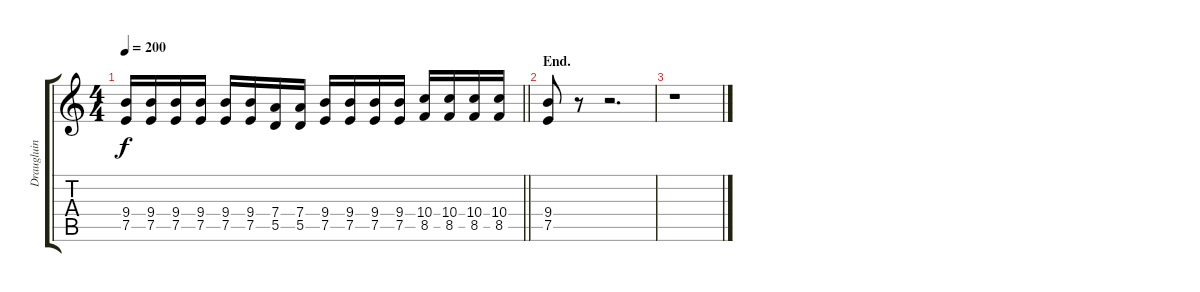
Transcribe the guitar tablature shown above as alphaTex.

\track ("Draugluin" "Draugluin") {instrument distortionguitar}
\staff {score tabs}
\tuning (E4 B3 G3 D3 A2 E2) {hide}
\ts (4 4)
\tempo 200
\clef g2
\barLineRight lightlight
\ks c
(9.4 7.5).16{dy f} (9.4 7.5).16 (9.4 7.5).16 (9.4 7.5).16 (9.4 7.5).16 (9.4 7.5).16 (7.4 5.5).16 (7.4 5.5).16 (9.4 7.5).16 (9.4 7.5).16 (9.4 7.5).16 (9.4 7.5).16 (10.4 8.5).16 (10.4 8.5).16 (10.4 8.5).16 (10.4 8.5).16 |
\section ("" "End.")
(9.4 7.5).8 r.8 r.2{d} |
r.1
